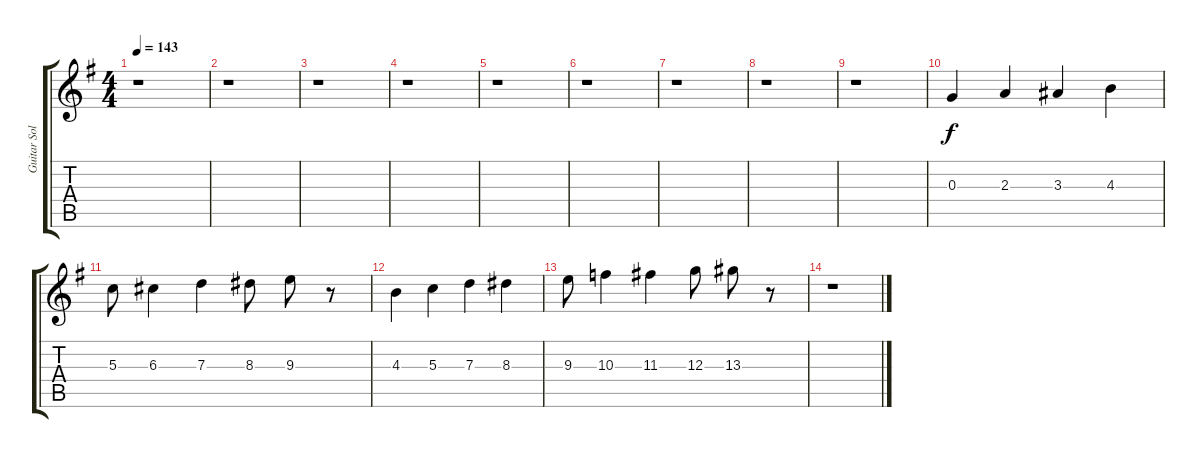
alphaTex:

\track ("Guitar Solo" "Guitar Sol") {instrument distortionguitar}
\staff {score tabs}
\tuning (E4 B3 G3 D3 A2 E2) {hide}
\ts (4 4)
\tempo 143
\clef g2
\ks g
r.1{dy f} |
r.1 |
r.1 |
r.1 |
r.1 |
r.1 |
r.1 |
r.1 |
r.1 |
0.3.4 2.3.4 3.3.4 4.3.4 |
5.3.8 6.3.4 7.3.4 8.3.8 9.3.8 r.8 |
4.3.4 5.3.4 7.3.4 8.3.4 |
9.3.8 10.3.4 11.3.4 12.3.8 13.3.8 r.8 |
r.1
